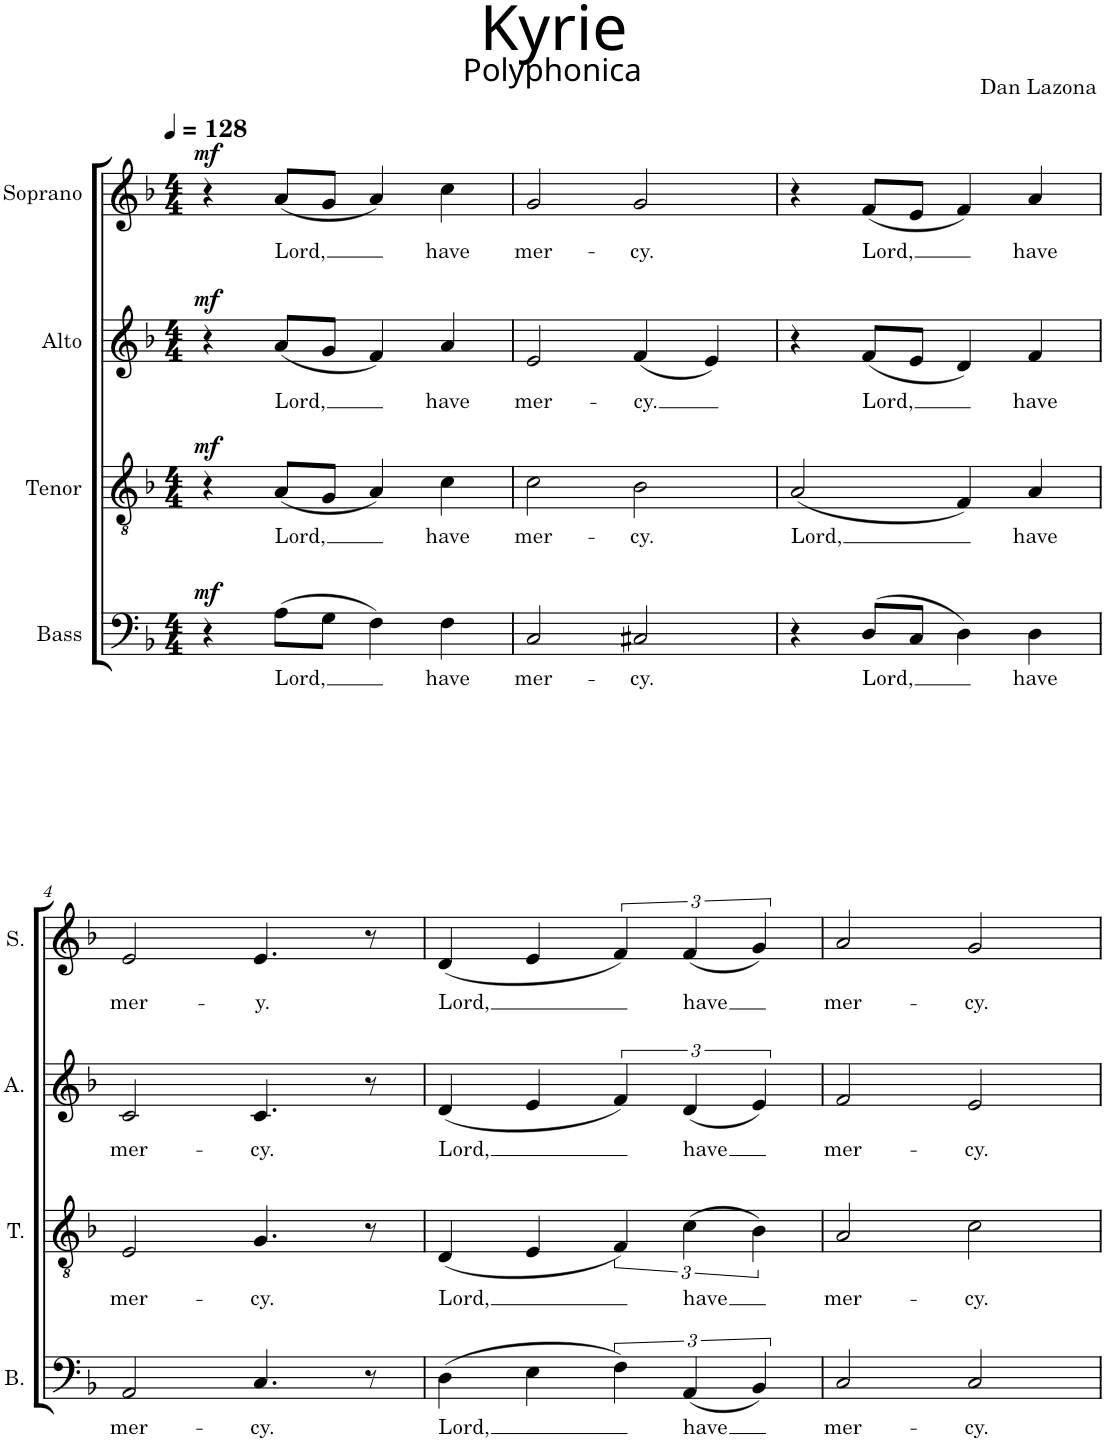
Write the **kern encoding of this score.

**kern	**text	**dynam	**kern	**text	**dynam	**kern	**text	**dynam	**kern	**text	**dynam
*part4	*part4	*part4	*part3	*part3	*part3	*part2	*part2	*part2	*part1	*part1	*part1
*staff4	*staff4	*staff4	*staff3	*staff3	*staff3	*staff2	*staff2	*staff2	*staff1	*staff1	*staff1
*I"Bass	*	*	*I"Tenor	*	*	*I"Alto	*	*	*I"Soprano	*	*
*I'B.	*	*	*I'T.	*	*	*I'A.	*	*	*I'S.	*	*
*clefF4	*	*	*clefGv2	*	*	*clefG2	*	*	*clefG2	*	*
*k[b-]	*	*	*k[b-]	*	*	*k[b-]	*	*	*k[b-]	*	*
*M4/4	*	*	*M4/4	*	*	*M4/4	*	*	*M4/4	*	*
*MM128	*	*	*MM128	*	*	*MM128	*	*	*MM128	*	*
=1	=1	=1	=1	=1	=1	=1	=1	=1	=1	=1	=1
!	!	!LO:DY:a	!	!	!LO:DY:a	!	!	!LO:DY:a	!	!	!LO:DY:a
4r	.	mf	4r	.	mf	4r	.	mf	4r	.	mf
!	!LO:LY:b	!	!	!LO:LY:b	!	!	!LO:LY:b	!	!	!LO:LY:b	!
(8A\L	Lord,	.	(8A/L	Lord,	.	(8a/L	Lord,	.	(8a/L	Lord,	.
8G\J	.	.	8G/J	.	.	8g/J	.	.	8g/J	.	.
4F\)	.	.	4A/)	.	.	4f/)	.	.	4a/)	.	.
!	!LO:LY:b	!	!	!LO:LY:b	!	!	!LO:LY:b	!	!	!LO:LY:b	!
4F\	have	.	4c\	have	.	4a/	have	.	4cc\	have	.
=2	=2	=2	=2	=2	=2	=2	=2	=2	=2	=2	=2
!	!LO:LY:b	!	!	!LO:LY:b	!	!	!LO:LY:b	!	!	!LO:LY:b	!
2C/	mer-	.	2c\	mer-	.	2e/	mer-	.	2g/	mer-	.
!	!LO:LY:b	!	!	!LO:LY:b	!	!	!LO:LY:b	!	!	!LO:LY:b	!
2C#X/	-cy.	.	2B-\	-cy.	.	(4f/	-cy.	.	2g/	-cy.	.
.	.	.	.	.	.	4e/)	.	.	.	.	.
=3	=3	=3	=3	=3	=3	=3	=3	=3	=3	=3	=3
!	!	!	!	!LO:LY:b	!	!	!	!	!	!	!
4r	.	.	(2A/	Lord,	.	4r	.	.	4r	.	.
!	!LO:LY:b	!	!	!	!	!	!LO:LY:b	!	!	!LO:LY:b	!
(8D/L	Lord,	.	.	.	.	(8f/L	Lord,	.	(8f/L	Lord,	.
8C/J	.	.	.	.	.	8e/J	.	.	8e/J	.	.
4D\)	.	.	4F/)	.	.	4d/)	.	.	4f/)	.	.
!	!LO:LY:b	!	!	!LO:LY:b	!	!	!LO:LY:b	!	!	!LO:LY:b	!
4D\	have	.	4A/	have	.	4f/	have	.	4a/	have	.
!!LO:LB:g=z
=4	=4	=4	=4	=4	=4	=4	=4	=4	=4	=4	=4
!	!LO:LY:b	!	!	!LO:LY:b	!	!	!LO:LY:b	!	!	!LO:LY:b	!
2AA/	mer-	.	2E/	mer-	.	2c/	mer-	.	2e/	mer-	.
!	!LO:LY:b	!	!	!LO:LY:b	!	!	!LO:LY:b	!	!	!LO:LY:b	!
4.C/	-cy.	.	4.G/	-cy.	.	4.c/	-cy.	.	4.e/	-y.	.
8r	.	.	8r	.	.	8r	.	.	8r	.	.
=5	=5	=5	=5	=5	=5	=5	=5	=5	=5	=5	=5
!	!LO:LY:b	!	!	!LO:LY:b	!	!	!LO:LY:b	!	!	!LO:LY:b	!
(4D\	Lord,	.	(4D/	Lord,	.	(4d/	Lord,	.	(4d/	Lord,	.
4E\	.	.	4E/	.	.	4e/	.	.	4e/	.	.
6F\)	.	.	6F/)	.	.	6f/)	.	.	6f/)	.	.
!	!LO:LY:b	!	!	!LO:LY:b	!	!	!LO:LY:b	!	!	!LO:LY:b	!
(6AA/	have	.	(6c\	have	.	(6d/	have	.	(6f/	have	.
6BB-/)	.	.	6B-\)	.	.	6e/)	.	.	6g/)	.	.
=6	=6	=6	=6	=6	=6	=6	=6	=6	=6	=6	=6
!	!LO:LY:b	!	!	!LO:LY:b	!	!	!LO:LY:b	!	!	!LO:LY:b	!
2C/	mer-	.	2A/	mer-	.	2f/	mer-	.	2a/	mer-	.
!	!LO:LY:b	!	!	!LO:LY:b	!	!	!LO:LY:b	!	!	!LO:LY:b	!
2C/	-cy.	.	2c\	-cy.	.	2e/	-cy.	.	2g/	-cy.	.
=	=	=	=	=	=	=	=	=	=	=	=
*-	*-	*-	*-	*-	*-	*-	*-	*-	*-	*-	*-
